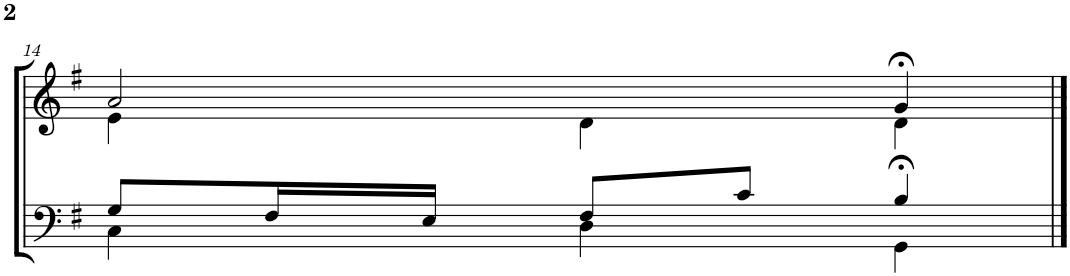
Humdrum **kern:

**kern	**kern
*part2	*part1
*staff2	*staff1
*I"Tenor/Baß	*I"Sopran/Alt
!!LO:PB:g=z
*clefF4	*clefG2
*k[f#]	*k[f#]
*M4/4	*M4/4
=14	=14
*^	*^
8G/L	4C\	2a/	4e\
16F#/L	.	.	.
16E/JJ	.	.	.
8F#/L	4D\	.	4d\
8c/J	.	.	.
4B/	4GG>\	4g>/	4d\
*v	*v	*	*
*	*v	*v
==	==
*-	*-
